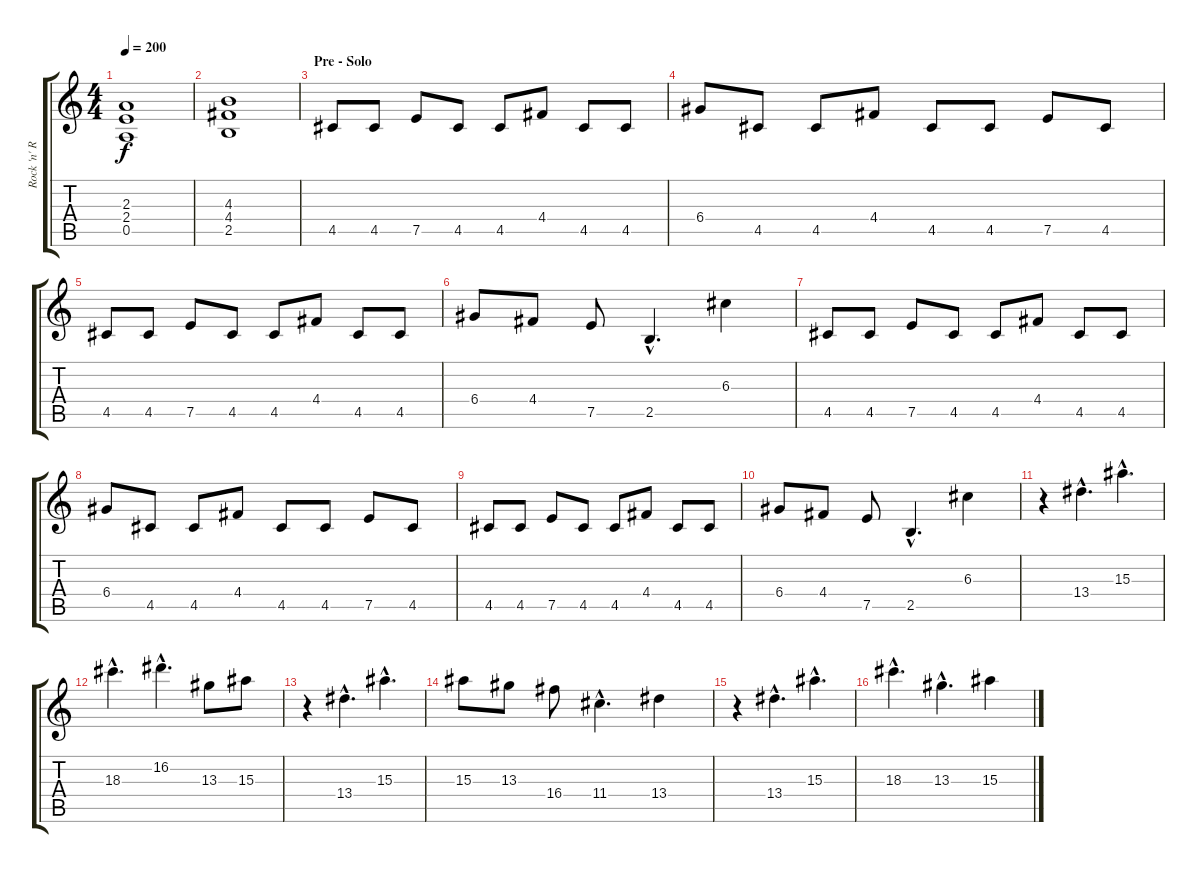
\track ("Rock 'n' Rolf" "Rock 'n' R") {instrument distortionguitar}
\staff {score tabs}
\tuning (E4 B3 G3 D3 A2 E2) {hide}
\ts (4 4)
\tempo 200
\clef g2
\ks c
(2.3 2.4 0.5).1{dy f} |
(4.3 4.4 2.5).1 |
\section ("" "Pre - Solo")
4.5.8 4.5.8 7.5.8 4.5.8 4.5.8 4.4.8 4.5.8 4.5.8 |
6.4.8 4.5.8 4.5.8 4.4.8 4.5.8 4.5.8 7.5.8 4.5.8 |
4.5.8 4.5.8 7.5.8 4.5.8 4.5.8 4.4.8 4.5.8 4.5.8 |
6.4.8 4.4.8 7.5.8 2.5{hac}.4{d} 6.3.4 |
4.5.8 4.5.8 7.5.8 4.5.8 4.5.8 4.4.8 4.5.8 4.5.8 |
6.4.8 4.5.8 4.5.8 4.4.8 4.5.8 4.5.8 7.5.8 4.5.8 |
4.5.8 4.5.8 7.5.8 4.5.8 4.5.8 4.4.8 4.5.8 4.5.8 |
6.4.8 4.4.8 7.5.8 2.5{hac}.4{d} 6.3.4 |
r.4 13.4{hac}.4{d} 15.3{hac}.4{d} |
18.3{hac}.4{d} 16.2{hac}.4{d} 13.3.8 15.3.8 |
r.4 13.4{hac}.4{d} 15.3{hac}.4{d} |
15.3.8 13.3.8 16.4.8 11.4{hac}.4{d} 13.4.4 |
r.4 13.4{hac}.4{d} 15.3{hac}.4{d} |
18.3{hac}.4{d} 13.3{hac}.4{d} 15.3.4
